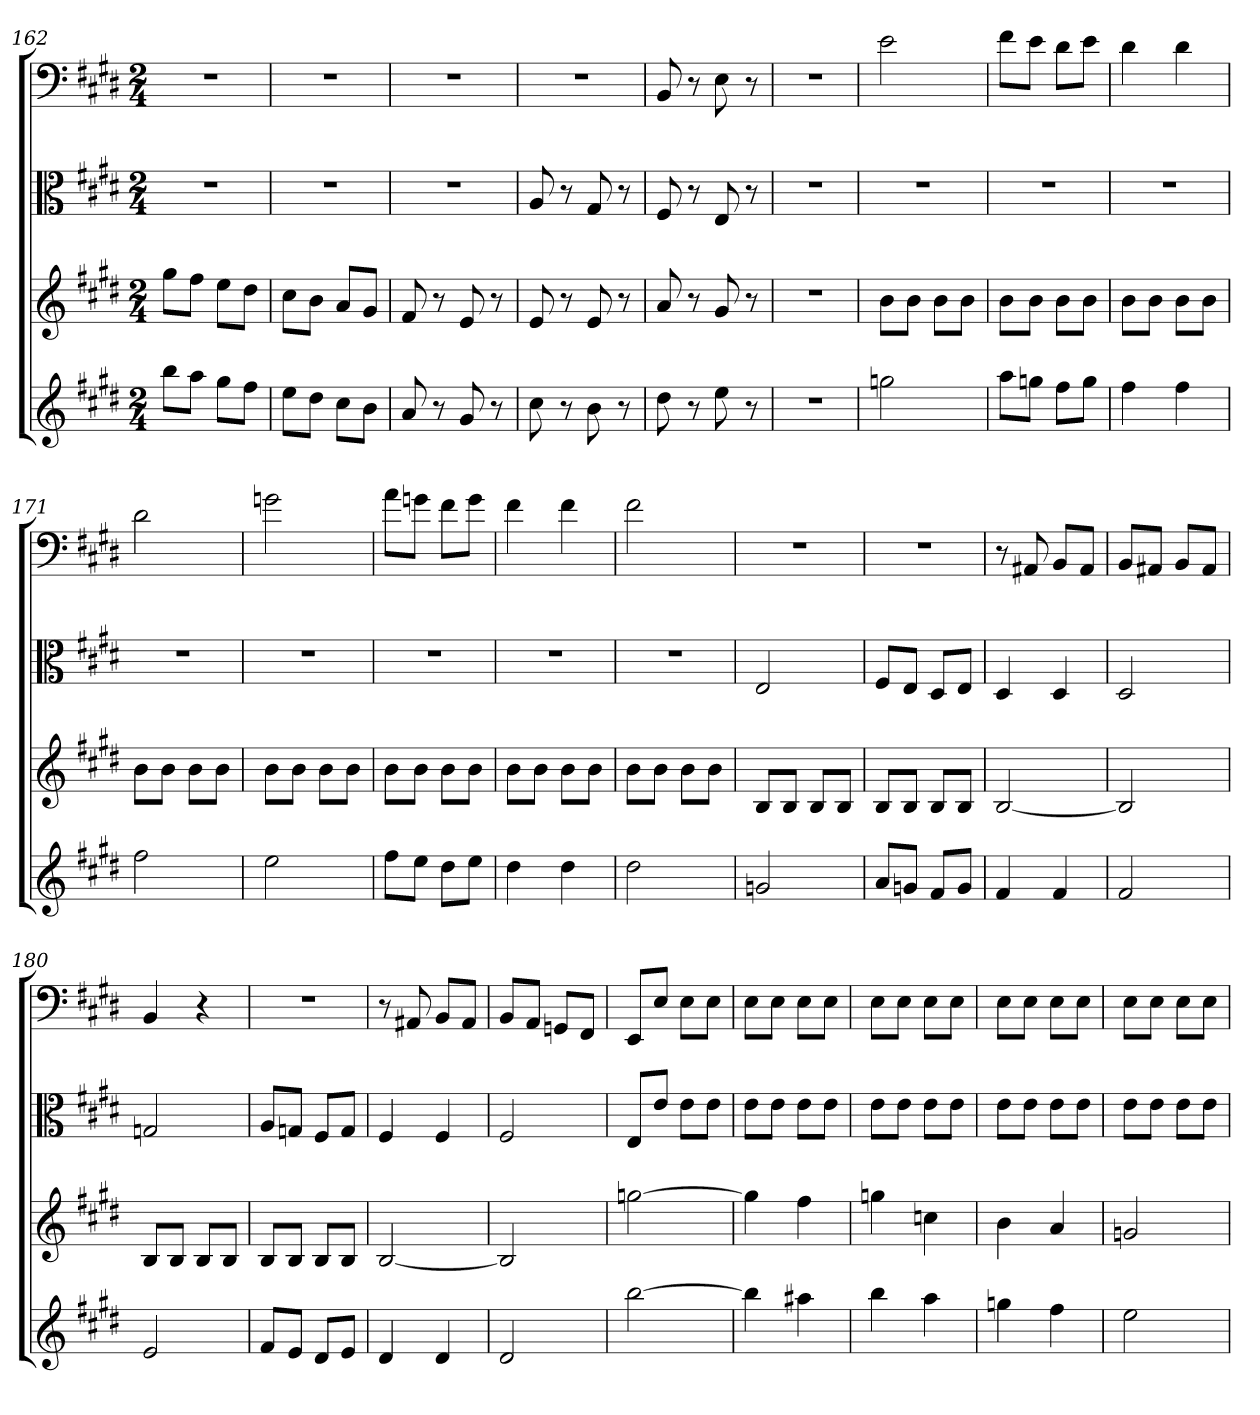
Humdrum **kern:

**kern	**kern	**kern	**kern
*part4	*part3	*part2	*part1
*staff4	*staff3	*staff2	*staff1
*	*	*clefC3	*clefF4
*k[f#c#g#d#]	*k[f#c#g#d#]	*k[f#c#g#d#]	*k[f#c#g#d#]
*E:	*E:	*E:	*E:
*M2/4	*M2/4	*M2/4	*M2/4
=162	=162	=162	=162
8bbL	8gg#L	2r	2r
8aaJ	8ff#J	.	.
8gg#L	8eeL	.	.
8ff#J	8dd#J	.	.
=163	=163	=163	=163
8eeL	8cc#L	2r	2r
8dd#J	8bJ	.	.
8cc#L	8aL	.	.
8bJ	8g#J	.	.
=164	=164	=164	=164
8a	8f#	2r	2r
8r	8r	.	.
8g#	8e	.	.
8r	8r	.	.
=165	=165	=165	=165
8cc#	8e	8A	2r
8r	8r	8r	.
8b	8e	8G#	.
8r	8r	8r	.
=166	=166	=166	=166
8dd#	8a	8F#	8BB
8r	8r	8r	8r
8ee	8g#	8E	8E
8r	8r	8r	8r
=167	=167	=167	=167
2r	2r	2r	2r
=168	=168	=168	=168
2ggn	8bL	2r	2e
.	8bJ	.	.
.	8bL	.	.
.	8bJ	.	.
=169	=169	=169	=169
8aaL	8bL	2r	8f#\L
8ggnJ	8bJ	.	8e\J
8ff#L	8bL	.	8d#\L
8ggJ	8bJ	.	8e\J
=170	=170	=170	=170
4ff#	8bL	2r	4d#
.	8bJ	.	.
4ff#	8bL	.	4d#
.	8bJ	.	.
=171	=171	=171	=171
2ff#	8bL	2r	2d#
.	8bJ	.	.
.	8bL	.	.
.	8bJ	.	.
=172	=172	=172	=172
2ee	8bL	2r	2gn
.	8bJ	.	.
.	8bL	.	.
.	8bJ	.	.
=173	=173	=173	=173
8ff#L	8bL	2r	8a\L
8eeJ	8bJ	.	8gn\J
8dd#L	8bL	.	8f#\L
8eeJ	8bJ	.	8g\J
=174	=174	=174	=174
4dd#	8bL	2r	4f#
.	8bJ	.	.
4dd#	8bL	.	4f#
.	8bJ	.	.
=175	=175	=175	=175
2dd#	8bL	2r	2f#
.	8bJ	.	.
.	8bL	.	.
.	8bJ	.	.
=176	=176	=176	=176
2gn	8BL	2E	2r
.	8BJ	.	.
.	8BL	.	.
.	8BJ	.	.
=177	=177	=177	=177
8aL	8BL	8F#/L	2r
8gnJ	8BJ	8E/J	.
8f#L	8BL	8D#/L	.
8gJ	8BJ	8E/J	.
=178	=178	=178	=178
4f#	[2B	4D#	8r
.	.	.	8AA#X
4f#	.	4D#	8BB/L
.	.	.	8AA#/J
=179	=179	=179	=179
2f#	2B]	2D#	8BB/L
.	.	.	8AA#X/J
.	.	.	8BB/L
.	.	.	8AA#/J
=180	=180	=180	=180
2e	8BL	2Gn	4BB
.	8BJ	.	.
.	8BL	.	4r
.	8BJ	.	.
=181	=181	=181	=181
8f#L	8BL	8A/L	2r
8eJ	8BJ	8Gn/J	.
8d#L	8BL	8F#/L	.
8eJ	8BJ	8G/J	.
=182	=182	=182	=182
4d#	[2B	4F#	8r
.	.	.	8AA#X
4d#	.	4F#	8BB/L
.	.	.	8AA#/J
=183	=183	=183	=183
2d#	2B]	2F#	8BB/L
.	.	.	8AA/J
.	.	.	8GGn/L
.	.	.	8FF#/J
=184	=184	=184	=184
[2bb	[2ggn	8E/L	8EE/L
.	.	8e/J	8E/J
.	.	8e\L	8E\L
.	.	8e\J	8E\J
=185	=185	=185	=185
4bb]	4gg]	8e\L	8E\L
.	.	8e\J	8E\J
4aa#X	4ff#	8e\L	8E\L
.	.	8e\J	8E\J
=186	=186	=186	=186
4bb	4ggn	8e\L	8E\L
.	.	8e\J	8E\J
4aa	4ccn	8e\L	8E\L
.	.	8e\J	8E\J
=187	=187	=187	=187
4ggn	4b	8e\L	8E\L
.	.	8e\J	8E\J
4ff#	4a	8e\L	8E\L
.	.	8e\J	8E\J
=188	=188	=188	=188
2ee	2gn	8e\L	8E\L
.	.	8e\J	8E\J
.	.	8e\L	8E\L
.	.	8e\J	8E\J
=	=	=	=
*-	*-	*-	*-
